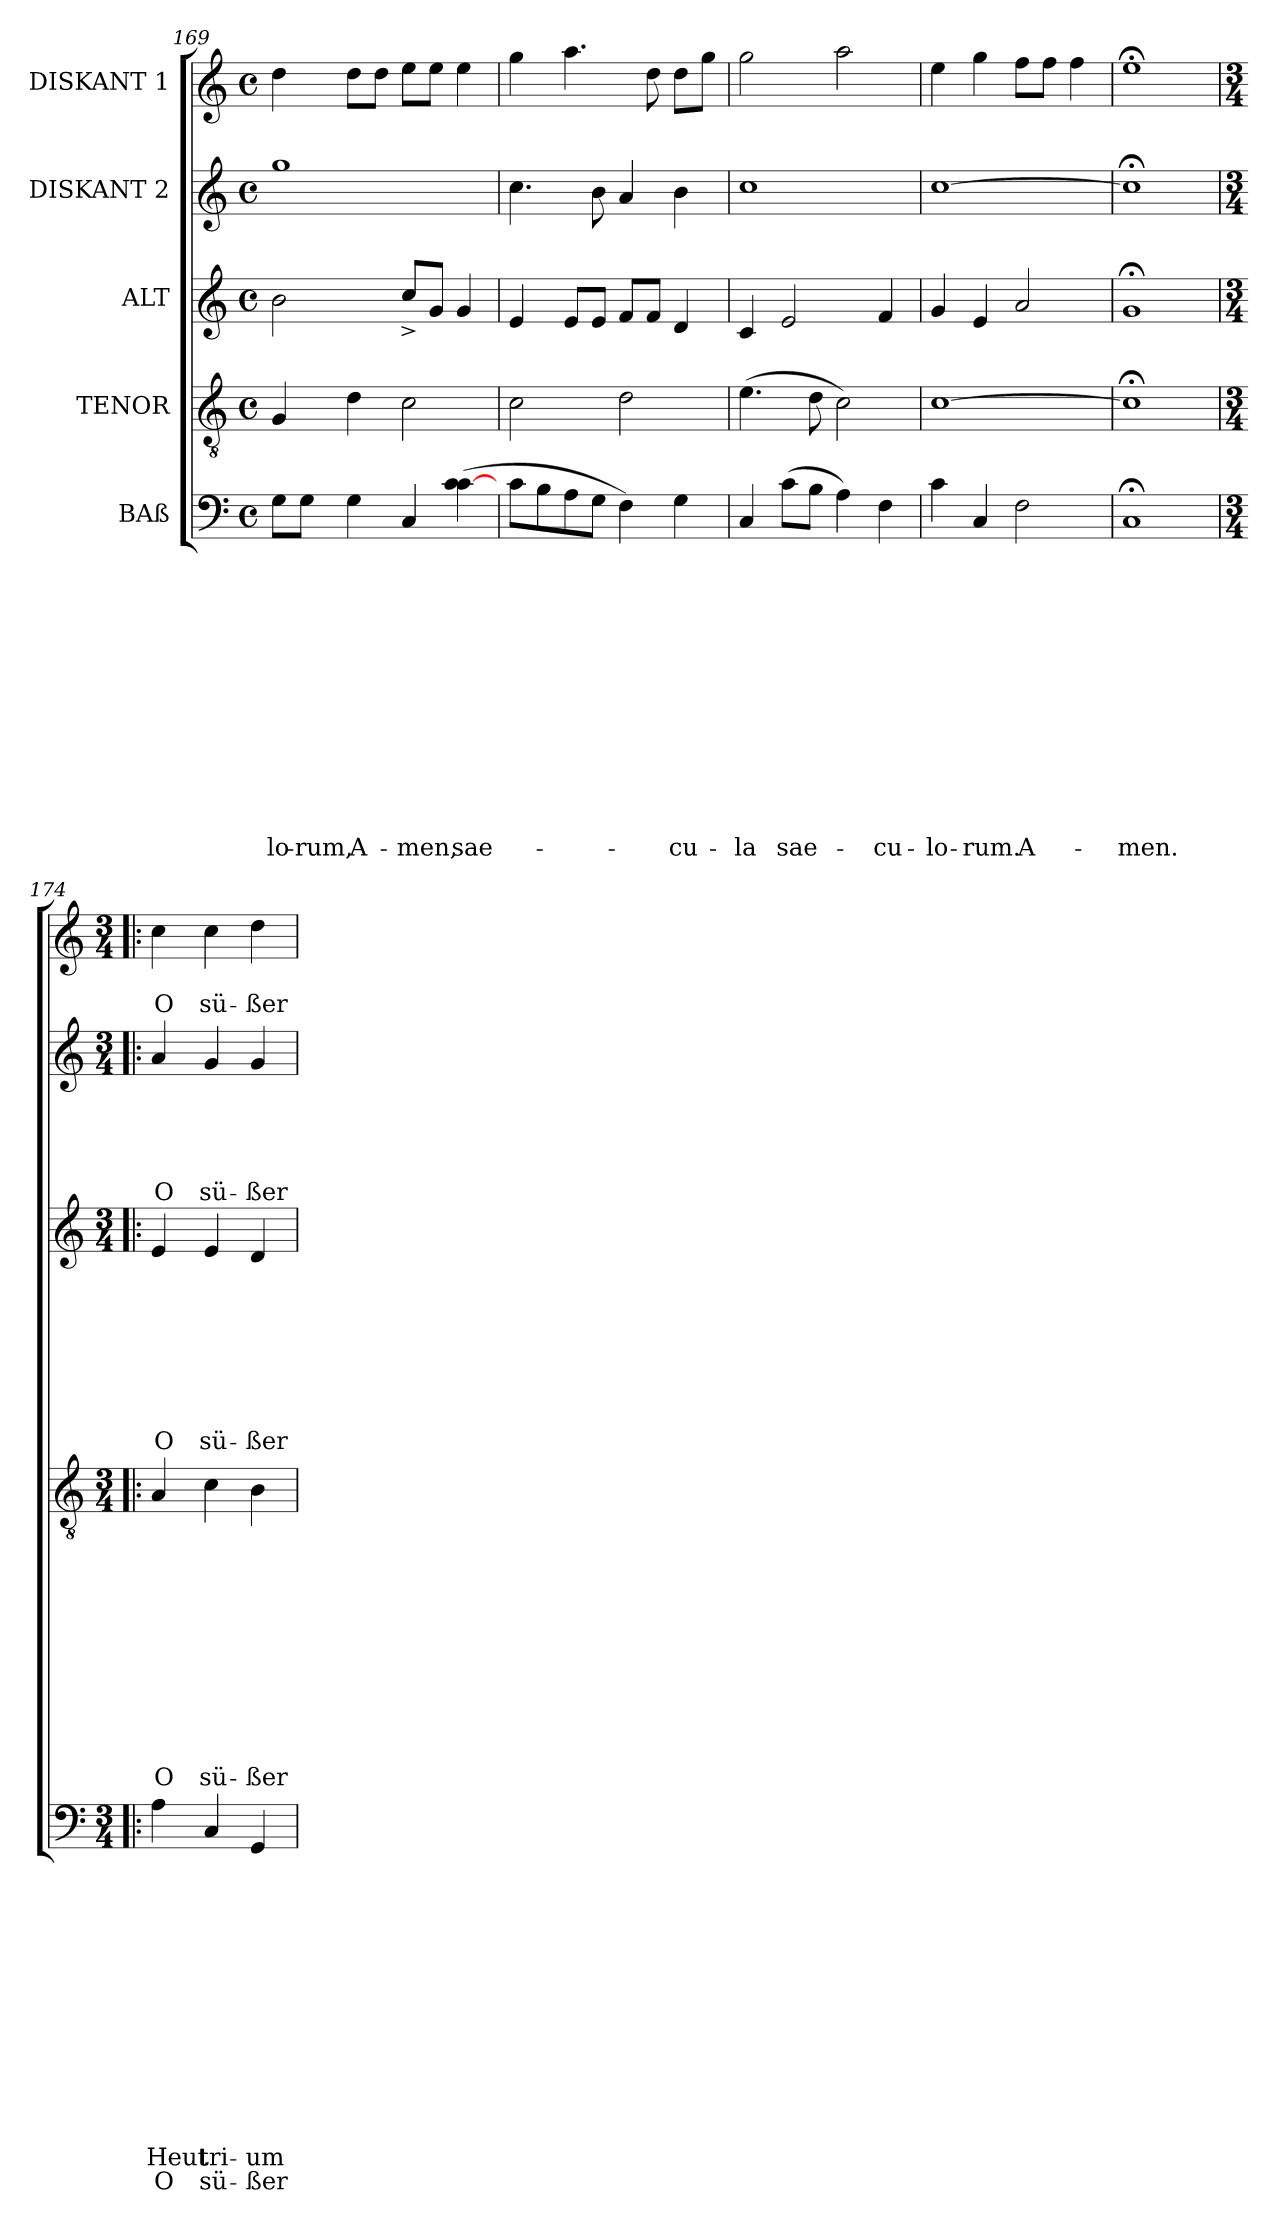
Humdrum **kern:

**kern	**text	**text	**text	**text	**text	**text	**text	**text	**text	**text	**text	**text	**text	**text	**kern	**text	**text	**text	**text	**text	**text	**text	**text	**text	**text	**text	**kern	**text	**text	**text	**text	**text	**text	**text	**text	**kern	**text	**text	**text	**text	**text	**kern	**text	**text
*part5	*part5	*part5	*part5	*part5	*part5	*part5	*part5	*part5	*part5	*part5	*part5	*part5	*part5	*part5	*part4	*part4	*part4	*part4	*part4	*part4	*part4	*part4	*part4	*part4	*part4	*part4	*part3	*part3	*part3	*part3	*part3	*part3	*part3	*part3	*part3	*part2	*part2	*part2	*part2	*part2	*part2	*part1	*part1	*part1
*staff5	*staff5	*staff5	*staff5	*staff5	*staff5	*staff5	*staff5	*staff5	*staff5	*staff5	*staff5	*staff5	*staff5	*staff5	*staff4	*staff4	*staff4	*staff4	*staff4	*staff4	*staff4	*staff4	*staff4	*staff4	*staff4	*staff4	*staff3	*staff3	*staff3	*staff3	*staff3	*staff3	*staff3	*staff3	*staff3	*staff2	*staff2	*staff2	*staff2	*staff2	*staff2	*staff1	*staff1	*staff1
*I"BAß	*	*	*	*	*	*	*	*	*	*	*	*	*	*	*I"TENOR	*	*	*	*	*	*	*	*	*	*	*	*I"ALT	*	*	*	*	*	*	*	*	*I"DISKANT 2	*	*	*	*	*	*I"DISKANT 1	*	*
*clefF4	*	*	*	*	*	*	*	*	*	*	*	*	*	*	*clefGv2	*	*	*	*	*	*	*	*	*	*	*	*clefG2	*	*	*	*	*	*	*	*	*clefG2	*	*	*	*	*	*clefG2	*	*
*k[]	*	*	*	*	*	*	*	*	*	*	*	*	*	*	*k[]	*	*	*	*	*	*	*	*	*	*	*	*k[]	*	*	*	*	*	*	*	*	*k[]	*	*	*	*	*	*k[]	*	*
*C:	*	*	*	*	*	*	*	*	*	*	*	*	*	*	*C:	*	*	*	*	*	*	*	*	*	*	*	*C:	*	*	*	*	*	*	*	*	*C:	*	*	*	*	*	*C:	*	*
*M4/4	*	*	*	*	*	*	*	*	*	*	*	*	*	*	*M4/4	*	*	*	*	*	*	*	*	*	*	*	*M4/4	*	*	*	*	*	*	*	*	*M4/4	*	*	*	*	*	*M4/4	*	*
*met(c)	*	*	*	*	*	*	*	*	*	*	*	*	*	*	*met(c)	*	*	*	*	*	*	*	*	*	*	*	*met(c)	*	*	*	*	*	*	*	*	*met(c)	*	*	*	*	*	*met(c)	*	*
=169	=169	=169	=169	=169	=169	=169	=169	=169	=169	=169	=169	=169	=169	=169	=169	=169	=169	=169	=169	=169	=169	=169	=169	=169	=169	=169	=169	=169	=169	=169	=169	=169	=169	=169	=169	=169	=169	=169	=169	=169	=169	=169	=169	=169
!	!	!	!	!	!	!	!	!	!	!	!	!	!LO:LY:b	!	!	!	!	!	!	!	!	!	!	!	!	!	!	!	!	!	!	!	!	!	!	!	!	!	!	!	!	!	!	!
8G\L	.	.	.	.	.	.	.	.	.	.	.	.	-lo-	.	4G/	.	.	.	.	.	.	.	.	.	.	.	2b\	.	.	.	.	.	.	.	.	1gg	.	.	.	.	.	4dd\	.	.
!	!	!	!	!	!	!	!	!	!	!	!	!	!LO:LY:b	!	!	!	!	!	!	!	!	!	!	!	!	!	!	!	!	!	!	!	!	!	!	!	!	!	!	!	!	!	!	!
8G\J	.	.	.	.	.	.	.	.	.	.	.	.	-rum,	.	.	.	.	.	.	.	.	.	.	.	.	.	.	.	.	.	.	.	.	.	.	.	.	.	.	.	.	.	.	.
!	!	!	!	!	!	!	!	!	!	!	!	!	!LO:LY:b	!	!	!	!	!	!	!	!	!	!	!	!	!	!	!	!	!	!	!	!	!	!	!	!	!	!	!	!	!	!	!
4G\	.	.	.	.	.	.	.	.	.	.	.	.	A-	.	4d\	.	.	.	.	.	.	.	.	.	.	.	.	.	.	.	.	.	.	.	.	.	.	.	.	.	.	8dd\L	.	.
.	.	.	.	.	.	.	.	.	.	.	.	.	.	.	.	.	.	.	.	.	.	.	.	.	.	.	.	.	.	.	.	.	.	.	.	.	.	.	.	.	.	8dd\J	.	.
!	!	!	!	!	!	!	!	!	!	!	!	!	!LO:LY:b	!	!	!	!	!	!	!	!	!	!	!	!	!	!	!	!	!	!	!	!	!	!	!	!	!	!	!	!	!	!	!
4C/	.	.	.	.	.	.	.	.	.	.	.	.	-men,	.	2c\	.	.	.	.	.	.	.	.	.	.	.	8cc^</L	.	.	.	.	.	.	.	.	.	.	.	.	.	.	8ee\L	.	.
.	.	.	.	.	.	.	.	.	.	.	.	.	.	.	.	.	.	.	.	.	.	.	.	.	.	.	8g/J	.	.	.	.	.	.	.	.	.	.	.	.	.	.	8ee\J	.	.
!	!	!	!	!	!	!	!	!	!	!	!	!	!LO:LY:b	!	!	!	!	!	!	!	!	!	!	!	!	!	!	!	!	!	!	!	!	!	!	!	!	!	!	!	!	!	!	!
(>4c\ [>4c\	.	.	.	.	.	.	.	.	.	.	.	.	sae-	.	.	.	.	.	.	.	.	.	.	.	.	.	4g/	.	.	.	.	.	.	.	.	.	.	.	.	.	.	4ee\	.	.
=170	=170	=170	=170	=170	=170	=170	=170	=170	=170	=170	=170	=170	=170	=170	=170	=170	=170	=170	=170	=170	=170	=170	=170	=170	=170	=170	=170	=170	=170	=170	=170	=170	=170	=170	=170	=170	=170	=170	=170	=170	=170	=170	=170	=170
8c\L	.	.	.	.	.	.	.	.	.	.	.	.	.	.	2c\	.	.	.	.	.	.	.	.	.	.	.	4e/	.	.	.	.	.	.	.	.	4.cc\	.	.	.	.	.	4gg\	.	.
8B\	.	.	.	.	.	.	.	.	.	.	.	.	.	.	.	.	.	.	.	.	.	.	.	.	.	.	.	.	.	.	.	.	.	.	.	.	.	.	.	.	.	.	.	.
8A\	.	.	.	.	.	.	.	.	.	.	.	.	.	.	.	.	.	.	.	.	.	.	.	.	.	.	8e/L	.	.	.	.	.	.	.	.	.	.	.	.	.	.	4.aa\	.	.
8G\J	.	.	.	.	.	.	.	.	.	.	.	.	.	.	.	.	.	.	.	.	.	.	.	.	.	.	8e/J	.	.	.	.	.	.	.	.	8b\	.	.	.	.	.	.	.	.
4F\)	.	.	.	.	.	.	.	.	.	.	.	.	.	.	2d\	.	.	.	.	.	.	.	.	.	.	.	8f/L	.	.	.	.	.	.	.	.	4a/	.	.	.	.	.	.	.	.
.	.	.	.	.	.	.	.	.	.	.	.	.	.	.	.	.	.	.	.	.	.	.	.	.	.	.	8f/J	.	.	.	.	.	.	.	.	.	.	.	.	.	.	8dd\	.	.
!	!	!	!	!	!	!	!	!	!	!	!	!	!LO:LY:b	!	!	!	!	!	!	!	!	!	!	!	!	!	!	!	!	!	!	!	!	!	!	!	!	!	!	!	!	!	!	!
4G\	.	.	.	.	.	.	.	.	.	.	.	.	-cu-	.	.	.	.	.	.	.	.	.	.	.	.	.	4d/	.	.	.	.	.	.	.	.	4b\	.	.	.	.	.	8dd\L	.	.
.	.	.	.	.	.	.	.	.	.	.	.	.	.	.	.	.	.	.	.	.	.	.	.	.	.	.	.	.	.	.	.	.	.	.	.	.	.	.	.	.	.	8gg\J	.	.
=171	=171	=171	=171	=171	=171	=171	=171	=171	=171	=171	=171	=171	=171	=171	=171	=171	=171	=171	=171	=171	=171	=171	=171	=171	=171	=171	=171	=171	=171	=171	=171	=171	=171	=171	=171	=171	=171	=171	=171	=171	=171	=171	=171	=171
!	!	!	!	!	!	!	!	!	!	!	!	!	!LO:LY:b	!	!	!	!	!	!	!	!	!	!	!	!	!	!	!	!	!	!	!	!	!	!	!	!	!	!	!	!	!	!	!
4C/	.	.	.	.	.	.	.	.	.	.	.	.	-la	.	(>4.e\	.	.	.	.	.	.	.	.	.	.	.	4c/	.	.	.	.	.	.	.	.	1cc	.	.	.	.	.	2gg\	.	.
!	!	!	!	!	!	!	!	!	!	!	!	!	!LO:LY:b	!	!	!	!	!	!	!	!	!	!	!	!	!	!	!	!	!	!	!	!	!	!	!	!	!	!	!	!	!	!	!
(>8c\L	.	.	.	.	.	.	.	.	.	.	.	.	sae-	.	.	.	.	.	.	.	.	.	.	.	.	.	2e/	.	.	.	.	.	.	.	.	.	.	.	.	.	.	.	.	.
8B\J	.	.	.	.	.	.	.	.	.	.	.	.	.	.	8d\	.	.	.	.	.	.	.	.	.	.	.	.	.	.	.	.	.	.	.	.	.	.	.	.	.	.	.	.	.
4A\)	.	.	.	.	.	.	.	.	.	.	.	.	.	.	2c\)	.	.	.	.	.	.	.	.	.	.	.	.	.	.	.	.	.	.	.	.	.	.	.	.	.	.	2aa\	.	.
!	!	!	!	!	!	!	!	!	!	!	!	!	!LO:LY:b	!	!	!	!	!	!	!	!	!	!	!	!	!	!	!	!	!	!	!	!	!	!	!	!	!	!	!	!	!	!	!
4F\	.	.	.	.	.	.	.	.	.	.	.	.	-cu-	.	.	.	.	.	.	.	.	.	.	.	.	.	4f/	.	.	.	.	.	.	.	.	.	.	.	.	.	.	.	.	.
!!LO:PB:g=z
=172	=172	=172	=172	=172	=172	=172	=172	=172	=172	=172	=172	=172	=172	=172	=172	=172	=172	=172	=172	=172	=172	=172	=172	=172	=172	=172	=172	=172	=172	=172	=172	=172	=172	=172	=172	=172	=172	=172	=172	=172	=172	=172	=172	=172
!	!	!	!	!	!	!	!	!	!	!	!	!	!LO:LY:b	!	!	!	!	!	!	!	!	!	!	!	!	!	!	!	!	!	!	!	!	!	!	!	!	!	!	!	!	!	!	!
4c\	.	.	.	.	.	.	.	.	.	.	.	.	-lo-	.	[>1c	.	.	.	.	.	.	.	.	.	.	.	4g/	.	.	.	.	.	.	.	.	[>1cc	.	.	.	.	.	4ee\	.	.
!	!	!	!	!	!	!	!	!	!	!	!	!	!LO:LY:b	!	!	!	!	!	!	!	!	!	!	!	!	!	!	!	!	!	!	!	!	!	!	!	!	!	!	!	!	!	!	!
4C/	.	.	.	.	.	.	.	.	.	.	.	.	-rum.	.	.	.	.	.	.	.	.	.	.	.	.	.	4e/	.	.	.	.	.	.	.	.	.	.	.	.	.	.	4gg\	.	.
!	!	!	!	!	!	!	!	!	!	!	!	!	!LO:LY:b	!	!	!	!	!	!	!	!	!	!	!	!	!	!	!	!	!	!	!	!	!	!	!	!	!	!	!	!	!	!	!
2F\	.	.	.	.	.	.	.	.	.	.	.	.	A-	.	.	.	.	.	.	.	.	.	.	.	.	.	2a/	.	.	.	.	.	.	.	.	.	.	.	.	.	.	8ff\L	.	.
.	.	.	.	.	.	.	.	.	.	.	.	.	.	.	.	.	.	.	.	.	.	.	.	.	.	.	.	.	.	.	.	.	.	.	.	.	.	.	.	.	.	8ff\J	.	.
.	.	.	.	.	.	.	.	.	.	.	.	.	.	.	.	.	.	.	.	.	.	.	.	.	.	.	.	.	.	.	.	.	.	.	.	.	.	.	.	.	.	4ff\	.	.
=173	=173	=173	=173	=173	=173	=173	=173	=173	=173	=173	=173	=173	=173	=173	=173	=173	=173	=173	=173	=173	=173	=173	=173	=173	=173	=173	=173	=173	=173	=173	=173	=173	=173	=173	=173	=173	=173	=173	=173	=173	=173	=173	=173	=173
!	!	!	!	!	!	!	!	!	!	!	!	!	!LO:LY:b	!	!	!	!	!	!	!	!	!	!	!	!	!	!	!	!	!	!	!	!	!	!	!	!	!	!	!	!	!	!	!
1C;	.	.	.	.	.	.	.	.	.	.	.	.	-men.	.	1c;<]	.	.	.	.	.	.	.	.	.	.	.	1g;	.	.	.	.	.	.	.	.	1cc;<]	.	.	.	.	.	1ee;<	.	.
=174!|:	=174!|:	=174!|:	=174!|:	=174!|:	=174!|:	=174!|:	=174!|:	=174!|:	=174!|:	=174!|:	=174!|:	=174!|:	=174!|:	=174!|:	=174!|:	=174!|:	=174!|:	=174!|:	=174!|:	=174!|:	=174!|:	=174!|:	=174!|:	=174!|:	=174!|:	=174!|:	=174!|:	=174!|:	=174!|:	=174!|:	=174!|:	=174!|:	=174!|:	=174!|:	=174!|:	=174!|:	=174!|:	=174!|:	=174!|:	=174!|:	=174!|:	=174!|:	=174!|:	=174!|:
*M3/4	*	*	*	*	*	*	*	*	*	*	*	*	*	*	*M3/4	*	*	*	*	*	*	*	*	*	*	*	*M3/4	*	*	*	*	*	*	*	*	*M3/4	*	*	*	*	*	*M3/4	*	*
!	!	!	!	!	!	!	!	!	!	!	!	!	!LO:LY:b	!LO:LY:b	!	!	!	!	!	!	!	!	!	!	!	!LO:LY:b	!	!	!	!	!	!	!	!	!LO:LY:b	!	!	!	!	!	!LO:LY:b	!	!	!LO:LY:b
4A\	.	.	.	.	.	.	.	.	.	.	.	.	Heut	O	4A/	.	.	.	.	.	.	.	.	.	.	-O	4e/	.	.	.	.	.	.	.	-O	4a/	.	.	.	.	O	4cc\	.	O
!	!	!	!	!	!	!	!	!	!	!	!	!	!LO:LY:b	!LO:LY:b	!	!	!	!	!	!	!	!	!	!	!	!LO:LY:b	!	!	!	!	!	!	!	!	!LO:LY:b	!	!	!	!	!	!LO:LY:b	!	!	!LO:LY:b
4C/	.	.	.	.	.	.	.	.	.	.	.	.	tri-	sü-	4c\	.	.	.	.	.	.	.	.	.	.	sü-	4e/	.	.	.	.	.	.	.	sü-	4g/	.	.	.	.	sü-	4cc\	.	sü-
!	!	!	!	!	!	!	!	!	!	!	!	!	!LO:LY:b	!LO:LY:b	!	!	!	!	!	!	!	!	!	!	!	!LO:LY:b	!	!	!	!	!	!	!	!	!LO:LY:b	!	!	!	!	!	!LO:LY:b	!	!	!LO:LY:b
4GG/	.	.	.	.	.	.	.	.	.	.	.	.	-um-	-ßer	4B\	.	.	.	.	.	.	.	.	.	.	-ßer	4d/	.	.	.	.	.	.	.	-ßer	4g/	.	.	.	.	-ßer	4dd\	.	-ßer
=	=	=	=	=	=	=	=	=	=	=	=	=	=	=	=	=	=	=	=	=	=	=	=	=	=	=	=	=	=	=	=	=	=	=	=	=	=	=	=	=	=	=	=	=
*-	*-	*-	*-	*-	*-	*-	*-	*-	*-	*-	*-	*-	*-	*-	*-	*-	*-	*-	*-	*-	*-	*-	*-	*-	*-	*-	*-	*-	*-	*-	*-	*-	*-	*-	*-	*-	*-	*-	*-	*-	*-	*-	*-	*-
